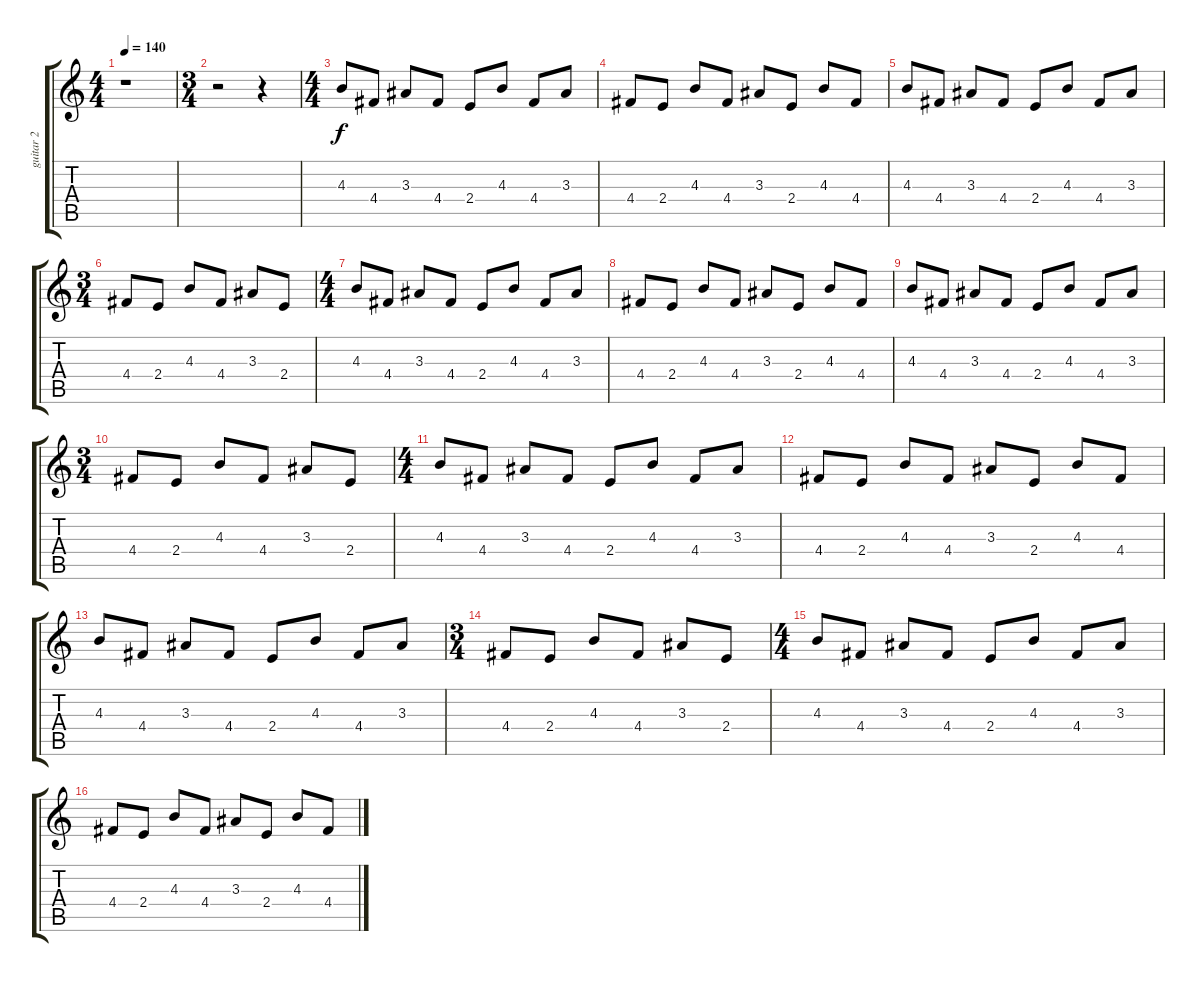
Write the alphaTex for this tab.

\track ("guitar 2" "guitar 2") {instrument electricguitarclean}
\staff {score tabs}
\tuning (E4 B3 G3 D3 A2 E2) {hide}
\ts (4 4)
\tempo 140
\clef g2
\ks c
r.1{dy mp} |
\ts (3 4)
r.2 r.4 |
\ts (4 4)
4.3.8{dy f} 4.4.8 3.3.8 4.4.8 2.4.8 4.3.8 4.4.8 3.3.8 |
4.4.8 2.4.8 4.3.8 4.4.8 3.3.8 2.4.8 4.3.8 4.4.8 |
4.3.8 4.4.8 3.3.8 4.4.8 2.4.8 4.3.8 4.4.8 3.3.8 |
\ts (3 4)
4.4.8 2.4.8 4.3.8 4.4.8 3.3.8 2.4.8 |
\ts (4 4)
4.3.8 4.4.8 3.3.8 4.4.8 2.4.8 4.3.8 4.4.8 3.3.8 |
4.4.8 2.4.8 4.3.8 4.4.8 3.3.8 2.4.8 4.3.8 4.4.8 |
4.3.8 4.4.8 3.3.8 4.4.8 2.4.8 4.3.8 4.4.8 3.3.8 |
\ts (3 4)
4.4.8 2.4.8 4.3.8 4.4.8 3.3.8 2.4.8 |
\ts (4 4)
4.3.8 4.4.8 3.3.8 4.4.8 2.4.8 4.3.8 4.4.8 3.3.8 |
4.4.8 2.4.8 4.3.8 4.4.8 3.3.8 2.4.8 4.3.8 4.4.8 |
4.3.8 4.4.8 3.3.8 4.4.8 2.4.8 4.3.8 4.4.8 3.3.8 |
\ts (3 4)
4.4.8 2.4.8 4.3.8 4.4.8 3.3.8 2.4.8 |
\ts (4 4)
4.3.8 4.4.8 3.3.8 4.4.8 2.4.8 4.3.8 4.4.8 3.3.8 |
4.4.8 2.4.8 4.3.8 4.4.8 3.3.8 2.4.8 4.3.8 4.4.8
